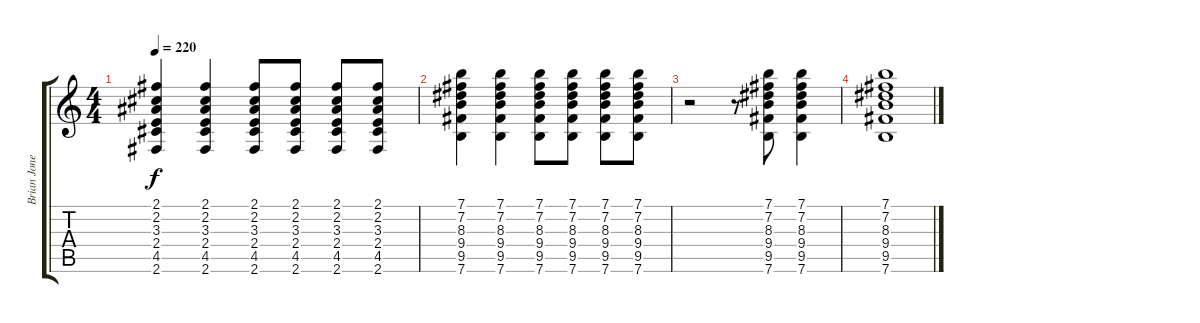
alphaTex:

\track ("Brian Jones" "Brian Jone") {instrument electricguitarclean}
\staff {score tabs}
\tuning (E4 B3 G3 D3 A2 E2) {hide}
\ts (4 4)
\tempo 220
\clef g2
\ks c
(2.1 2.2 3.3 2.4 4.5 2.6).4{dy f} (2.1 2.2 3.3 2.4 4.5 2.6).4 (2.1 2.2 3.3 2.4 4.5 2.6).8 (2.1 2.2 3.3 2.4 4.5 2.6).8 (2.1 2.2 3.3 2.4 4.5 2.6).8 (2.1 2.2 3.3 2.4 4.5 2.6).8 |
(7.1 7.2 8.3 9.4 9.5 7.6).4 (7.1 7.2 8.3 9.4 9.5 7.6).4 (7.1 7.2 8.3 9.4 9.5 7.6).8 (7.1 7.2 8.3 9.4 9.5 7.6).8 (7.1 7.2 8.3 9.4 9.5 7.6).8 (7.1 7.2 8.3 9.4 9.5 7.6).8 |
r.2 r.8 (7.1 7.2 8.3 9.4 9.5 7.6).8 (7.1 7.2 8.3 9.4 9.5 7.6).4 |
(7.1 7.2 8.3 9.4 9.5 7.6).1
